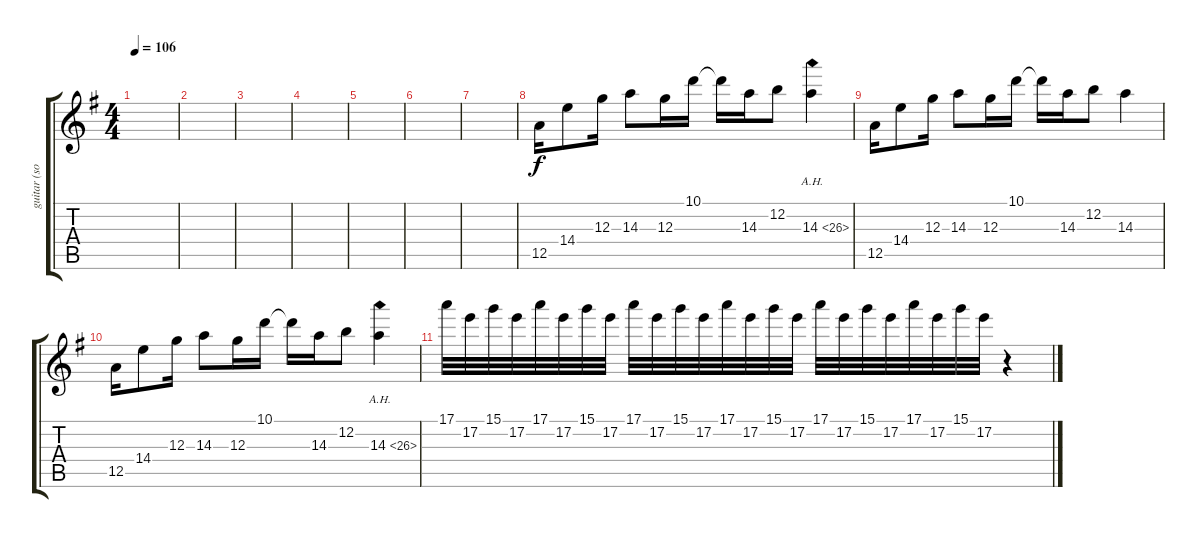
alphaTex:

\track ("guitar (solo)" "guitar (so") {instrument distortionguitar}
\staff {score tabs}
\tuning (E4 B3 G3 D3 A2 E2) {hide}
\ts (4 4)
\tempo 106
\clef g2
\ks eminor
|
|
|
|
|
|
|
12.5.16 14.4.8 12.3.16 14.3.8 12.3.16 10.1.16 10.1{t}.16 14.3.16 12.2.8 14.3{ah 12}.4 |
12.5.16 14.4.8 12.3.16 14.3.8 12.3.16 10.1.16 10.1{t}.16 14.3.16 12.2.8 14.3.4 |
12.5.16 14.4.8 12.3.16 14.3.8 12.3.16 10.1.16 10.1{t}.16 14.3.16 12.2.8 14.3{ah 12}.4 |
17.1.32 17.2.32 15.1.32 17.2.32 17.1.32 17.2.32 15.1.32 17.2.32 17.1.32 17.2.32 15.1.32 17.2.32 17.1.32 17.2.32 15.1.32 17.2.32 17.1.32 17.2.32 15.1.32 17.2.32 17.1.32 17.2.32 15.1.32 17.2.32 r.4
